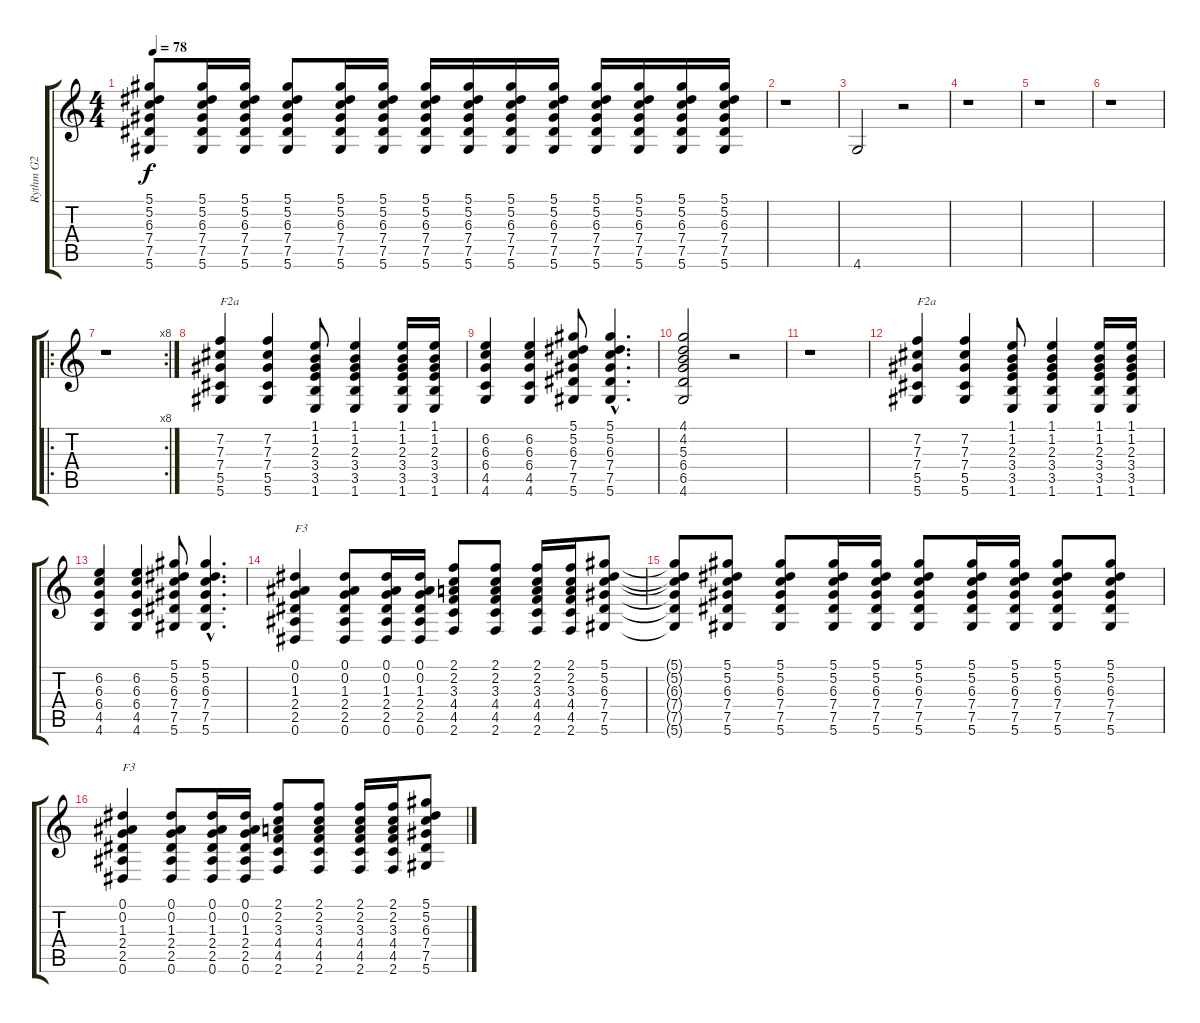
\track ("Rythm G2" "Rythm G2") {instrument distortionguitar}
\staff {score tabs}
\tuning (Eb4 Bb3 Gb3 Db3 Ab2 Eb2) {hide}
\ts (4 4)
\tempo 78
\clef g2
\ks c
(5.1 5.2 6.3 7.4 7.5 5.6).8{dy f} (5.1 5.2 6.3 7.4 7.5 5.6).16 (5.1 5.2 6.3 7.4 7.5 5.6).16 (5.1 5.2 6.3 7.4 7.5 5.6).8 (5.1 5.2 6.3 7.4 7.5 5.6).16 (5.1 5.2 6.3 7.4 7.5 5.6).16 (5.1 5.2 6.3 7.4 7.5 5.6).16 (5.1 5.2 6.3 7.4 7.5 5.6).16 (5.1 5.2 6.3 7.4 7.5 5.6).16 (5.1 5.2 6.3 7.4 7.5 5.6).16 (5.1 5.2 6.3 7.4 7.5 5.6).16 (5.1 5.2 6.3 7.4 7.5 5.6).16 (5.1 5.2 6.3 7.4 7.5 5.6).16 (5.1 5.2 6.3 7.4 7.5 5.6).16 |
r.1 |
4.6.2 r.2 |
r.1 |
r.1 |
r.1 |
\ro
\rc 8
r.1 |
(7.2 7.3 7.4 5.5 5.6).4{txt "F2a"} (7.2 7.3 7.4 5.5 5.6).4 (1.1 1.2 2.3 3.4 3.5 1.6).8 (1.1 1.2 2.3 3.4 3.5 1.6).4 (1.1 1.2 2.3 3.4 3.5 1.6).16 (1.1 1.2 2.3 3.4 3.5 1.6).16 |
(6.2 6.3 6.4 4.5 4.6).4 (6.2 6.3 6.4 4.5 4.6).4 (5.1 5.2 6.3 7.4 7.5 5.6).8 (5.1{hac} 5.2{hac} 6.3{hac} 7.4{hac} 7.5{hac} 5.6{hac}).4{d} |
(4.1 4.2 5.3 6.4 6.5 4.6).2 r.2 |
r.1 |
(7.2 7.3 7.4 5.5 5.6).4{txt "F2a"} (7.2 7.3 7.4 5.5 5.6).4 (1.1 1.2 2.3 3.4 3.5 1.6).8 (1.1 1.2 2.3 3.4 3.5 1.6).4 (1.1 1.2 2.3 3.4 3.5 1.6).16 (1.1 1.2 2.3 3.4 3.5 1.6).16 |
(6.2 6.3 6.4 4.5 4.6).4 (6.2 6.3 6.4 4.5 4.6).4 (5.1 5.2 6.3 7.4 7.5 5.6).8 (5.1{hac} 5.2{hac} 6.3{hac} 7.4{hac} 7.5{hac} 5.6{hac}).4{d} |
(0.1 0.2 1.3 2.4 2.5 0.6).4{txt "F3"} (0.1 0.2 1.3 2.4 2.5 0.6).8 (0.1 0.2 1.3 2.4 2.5 0.6).16 (0.1 0.2 1.3 2.4 2.5 0.6).16 (2.1 2.2 3.3 4.4 4.5 2.6).8 (2.1 2.2 3.3 4.4 4.5 2.6).8 (2.1 2.2 3.3 4.4 4.5 2.6).16 (2.1 2.2 3.3 4.4 4.5 2.6).16 (5.1 5.2 6.3 7.4 7.5 5.6).8 |
(5.1{t} 5.2{t} 6.3{t} 7.4{t} 7.5{t} 5.6{t}).8 (5.1 5.2 6.3 7.4 7.5 5.6).8 (5.1 5.2 6.3 7.4 7.5 5.6).8 (5.1 5.2 6.3 7.4 7.5 5.6).16 (5.1 5.2 6.3 7.4 7.5 5.6).16 (5.1 5.2 6.3 7.4 7.5 5.6).8 (5.1 5.2 6.3 7.4 7.5 5.6).16 (5.1 5.2 6.3 7.4 7.5 5.6).16 (5.1 5.2 6.3 7.4 7.5 5.6).8 (5.1 5.2 6.3 7.4 7.5 5.6).8 |
(0.1 0.2 1.3 2.4 2.5 0.6).4{txt "F3"} (0.1 0.2 1.3 2.4 2.5 0.6).8 (0.1 0.2 1.3 2.4 2.5 0.6).16 (0.1 0.2 1.3 2.4 2.5 0.6).16 (2.1 2.2 3.3 4.4 4.5 2.6).8 (2.1 2.2 3.3 4.4 4.5 2.6).8 (2.1 2.2 3.3 4.4 4.5 2.6).16 (2.1 2.2 3.3 4.4 4.5 2.6).16 (5.1 5.2 6.3 7.4 7.5 5.6).8
